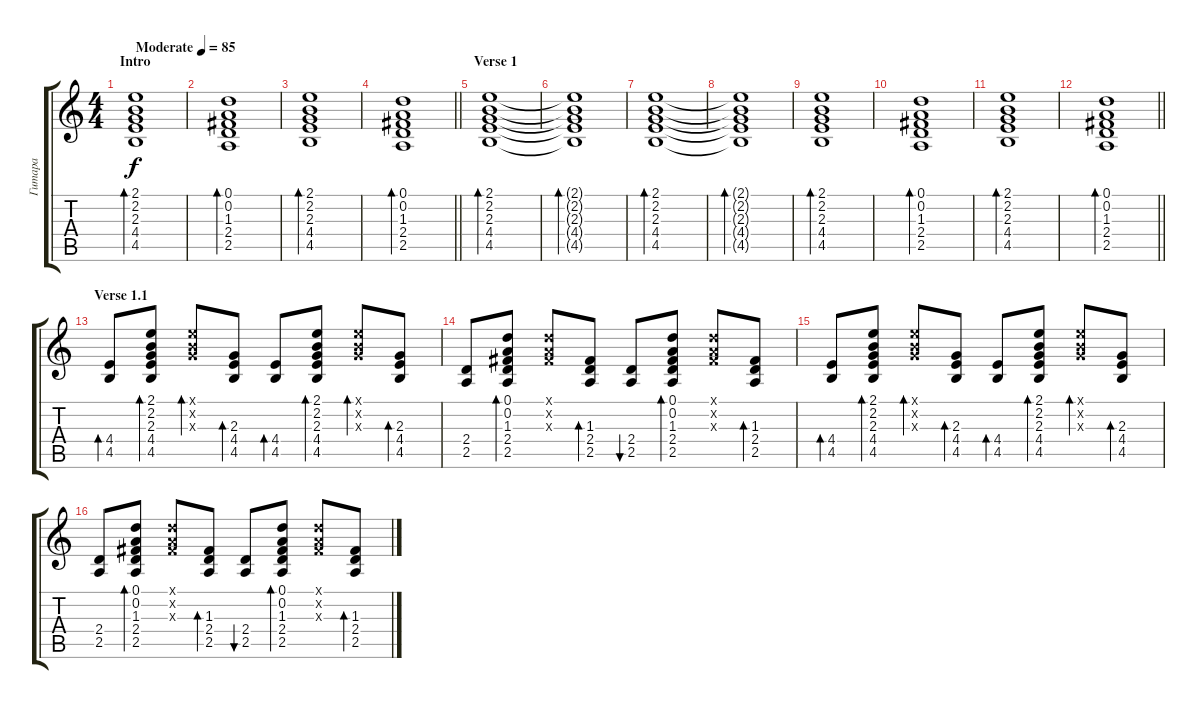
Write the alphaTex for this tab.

\track ("Гитара" "Гитара") {instrument acousticguitarsteel}
\staff {score tabs}
\tuning (D4 A3 F3 C3 G2 D2) {hide}
\ts (4 4)
\section ("" "Intro")
\tempo (85 "Moderate")
\clef g2
\ks c
(2.1 2.2 2.3 4.4 4.5).1{bd 120 dy f instrument acousticguitarsteel} |
(0.1 0.2 1.3 2.4 2.5).1{bd 120} |
(2.1 2.2 2.3 4.4 4.5).1{bd 120} |
\barLineRight lightlight
(0.1 0.2 1.3 2.4 2.5).1{bd 120} |
\section ("" "Verse 1")
(2.1 2.2 2.3 4.4 4.5).1{bd 120} |
(2.1{t} 2.2{t} 2.3{t} 4.4{t} 4.5{t}).1{bd 120} |
(2.1 2.2 2.3 4.4 4.5).1{bd 120} |
(2.1{t} 2.2{t} 2.3{t} 4.4{t} 4.5{t}).1{bd 120} |
(2.1 2.2 2.3 4.4 4.5).1{bd 120} |
(0.1 0.2 1.3 2.4 2.5).1{bd 120} |
(2.1 2.2 2.3 4.4 4.5).1{bd 120} |
\barLineRight lightlight
(0.1 0.2 1.3 2.4 2.5).1{bd 120} |
\section ("" "Verse 1.1")
(4.4 4.5).8{bd 120} (2.1 2.2 2.3 4.4 4.5).8{bd 60} (2.1{x} 2.2{x} 2.3{x}).8{bd 120} (2.3 4.4 4.5).8{bd 60} (4.4 4.5).8{bd 60} (2.1 2.2 2.3 4.4 4.5).8{bd 60} (2.1{x} 2.2{x} 2.3{x}).8{bd 120} (2.3 4.4 4.5).8{bd 60} |
(2.4 2.5).8 (0.1 0.2 1.3 2.4 2.5).8{bd 60} (0.1{x} 0.2{x} 1.3{x}).8 (1.3 2.4 2.5).8{bd 60} (2.4 2.5).8{bu 120} (0.1 0.2 1.3 2.4 2.5).8{bd 60} (0.1{x} 0.2{x} 1.3{x}).8 (1.3 2.4 2.5).8{bd 60} |
(4.4 4.5).8{bd 120} (2.1 2.2 2.3 4.4 4.5).8{bd 60} (2.1{x} 2.2{x} 2.3{x}).8{bd 120} (2.3 4.4 4.5).8{bd 60} (4.4 4.5).8{bd 60} (2.1 2.2 2.3 4.4 4.5).8{bd 60} (2.1{x} 2.2{x} 2.3{x}).8{bd 120} (2.3 4.4 4.5).8{bd 60} |
(2.4 2.5).8 (0.1 0.2 1.3 2.4 2.5).8{bd 60} (0.1{x} 0.2{x} 1.3{x}).8 (1.3 2.4 2.5).8{bd 60} (2.4 2.5).8{bu 120} (0.1 0.2 1.3 2.4 2.5).8{bd 60} (0.1{x} 0.2{x} 1.3{x}).8 (1.3 2.4 2.5).8{bd 60}
